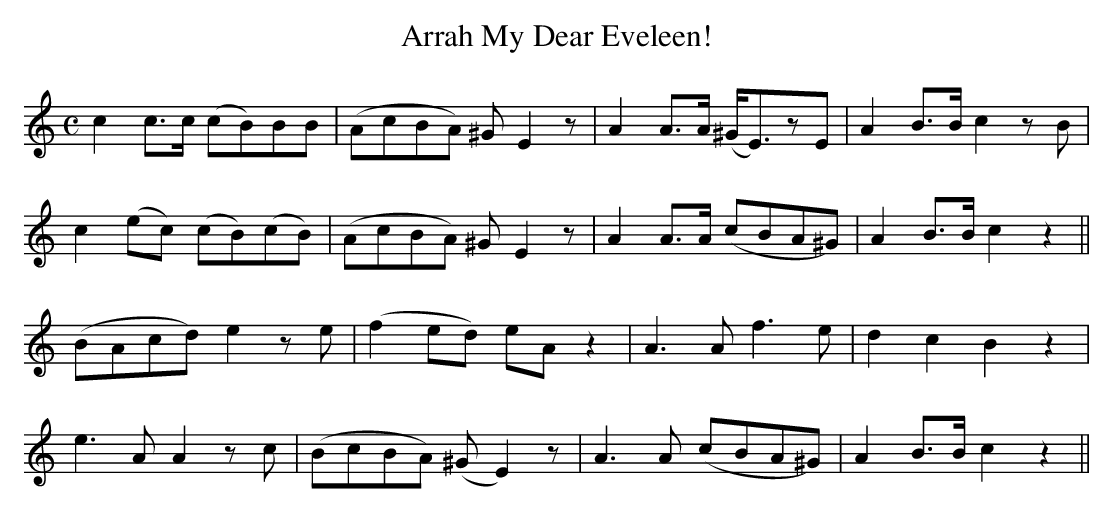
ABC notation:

X:1
T: Arrah My Dear Eveleen!
M: C
L: 1/8
K: C
c2c>c (cB)BB|(AcBA) ^GE2z|A2A>A (^G<E)zE|A2B>B c2zB|
c2(ec) (cB)(cB)|(AcBA) ^GE2z|A2A>A (cBA^G)|A2B>B c2z2||
(BAcd) e2ze|(f2ed) eAz2|A3A f3e|d2c2 B2z2|
e3A A2zc|(BcBA) (^GE2)z|A3A (cBA^G)|A2B>B c2z2||
